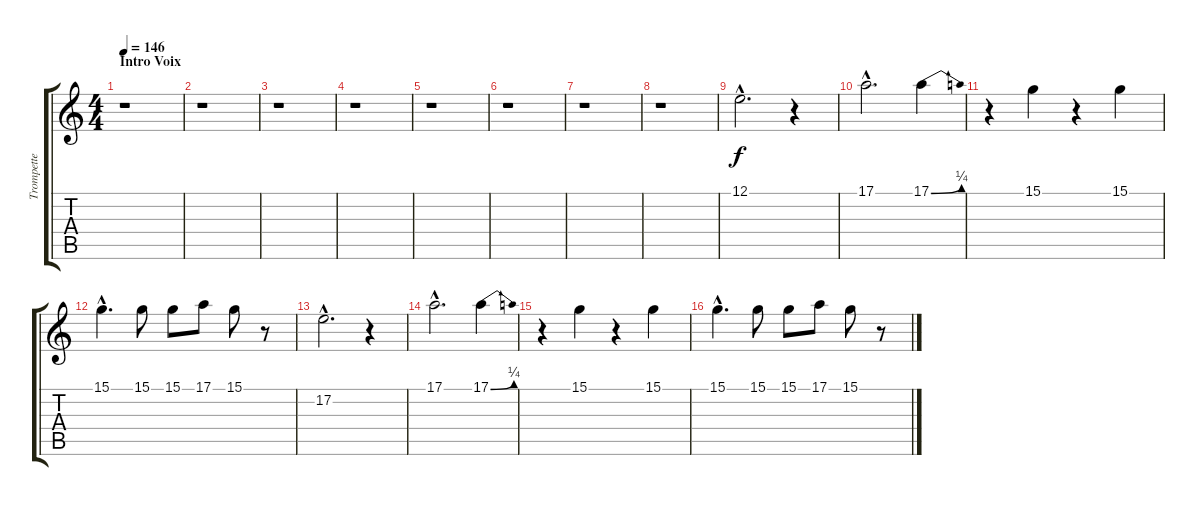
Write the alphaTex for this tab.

\track ("Trompette" "Trompette") {instrument trumpet}
\staff {score tabs}
\tuning (E4 B3 G3 D3 A2 E2) {hide}
\ts (4 4)
\section ("" "Intro Voix")
\tempo 146
\clef g2
\ks c
r.1{dy f} |
r.1 |
r.1 |
r.1 |
r.1 |
r.1 |
r.1 |
r.1 |
12.1{hac}.2{d} r.4 |
17.1{hac}.2{d} 17.1{be (bend 0 0 60 1)}.4 |
r.4 15.1.4 r.4 15.1.4 |
15.1{hac}.4{d} 15.1.8 15.1.8 17.1.8 15.1.8 r.8 |
17.2{hac}.2{d} r.4 |
17.1{hac}.2{d} 17.1{be (bend 0 0 60 1)}.4 |
r.4 15.1.4 r.4 15.1.4 |
15.1{hac}.4{d} 15.1.8 15.1.8 17.1.8 15.1.8 r.8
